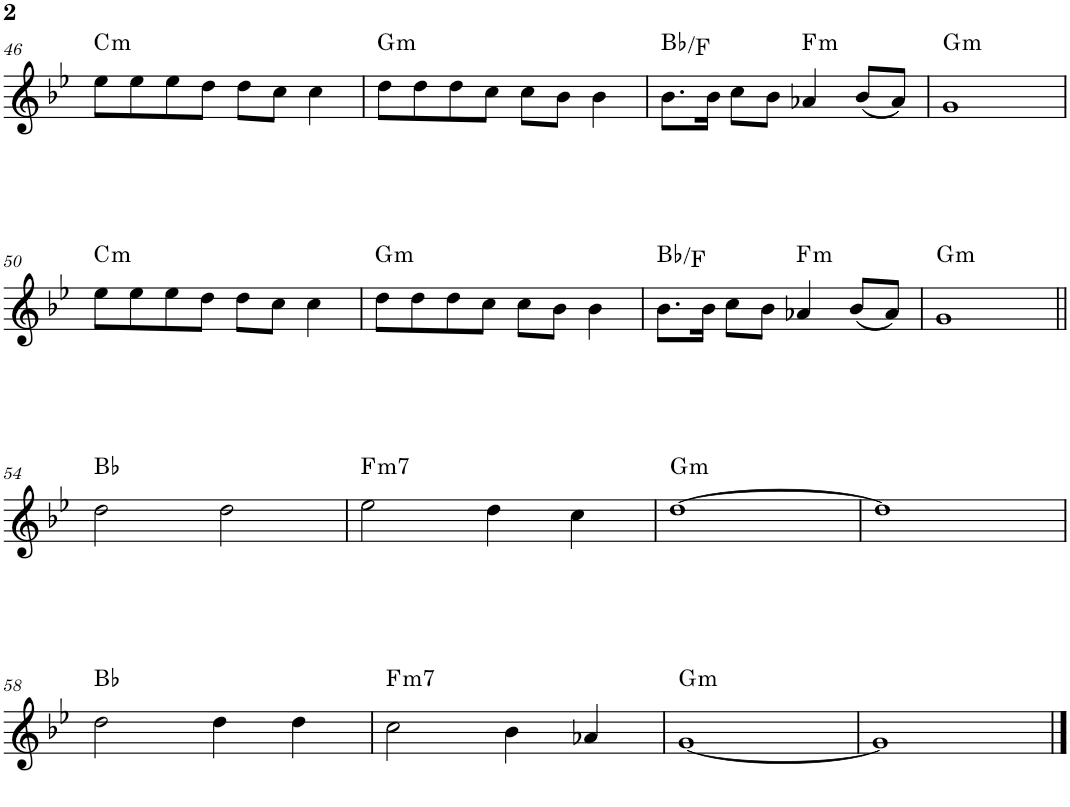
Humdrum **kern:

**kern	**harte
*part1	*part1
*staff1	*
*I"Piano	*
*I'Pno.	*
!!LO:PB:g=z
*clefG2	*
*k[b-e-]	*
*M4/4	*
=46	=46
!	!LO:H:kt=m
8ee-\L	C:min
8ee-\	.
8ee-\	.
8dd\J	.
8dd\L	.
8cc\J	.
4cc\	.
=47	=47
!	!LO:H:kt=m
8dd\L	G:min
8dd\	.
8dd\	.
8cc\J	.
8cc\L	.
8b-\J	.
4b-\	.
=48	=48
8.b-\L	Bb:maj/5
16b-\Jk	.
8cc\L	.
8b-\J	.
!	!LO:H:kt=m
4a-X/	F:min
(8b-/L	.
8a-/J)	.
=49	=49
!	!LO:H:kt=m
1g	G:min
!!LO:LB:g=z
=50	=50
!	!LO:H:kt=m
8ee-\L	C:min
8ee-\	.
8ee-\	.
8dd\J	.
8dd\L	.
8cc\J	.
4cc\	.
=51	=51
!	!LO:H:kt=m
8dd\L	G:min
8dd\	.
8dd\	.
8cc\J	.
8cc\L	.
8b-\J	.
4b-\	.
=52	=52
8.b-\L	Bb:maj/5
16b-\Jk	.
8cc\L	.
8b-\J	.
!	!LO:H:kt=m
4a-X/	F:min
(8b-/L	.
8a-/J)	.
=53	=53
!	!LO:H:kt=m
1g	G:min
!!LO:LB:g=z
=54||	=54||
2dd\	Bb:maj
2dd\	.
=55	=55
!	!LO:H:kt=m7
2ee-\	F:min7
4dd\	.
4cc\	.
=56	=56
!	!LO:H:kt=m
[1dd	G:min
=57	=57
1dd]	.
!!LO:LB:g=z
=58	=58
2dd\	Bb:maj
4dd\	.
4dd\	.
=59	=59
!	!LO:H:kt=m7
2cc\	F:min7
4b-\	.
4a-X/	.
=60	=60
!	!LO:H:kt=m
[1g	G:min
=61	=61
1g]	.
==	==
*-	*-
